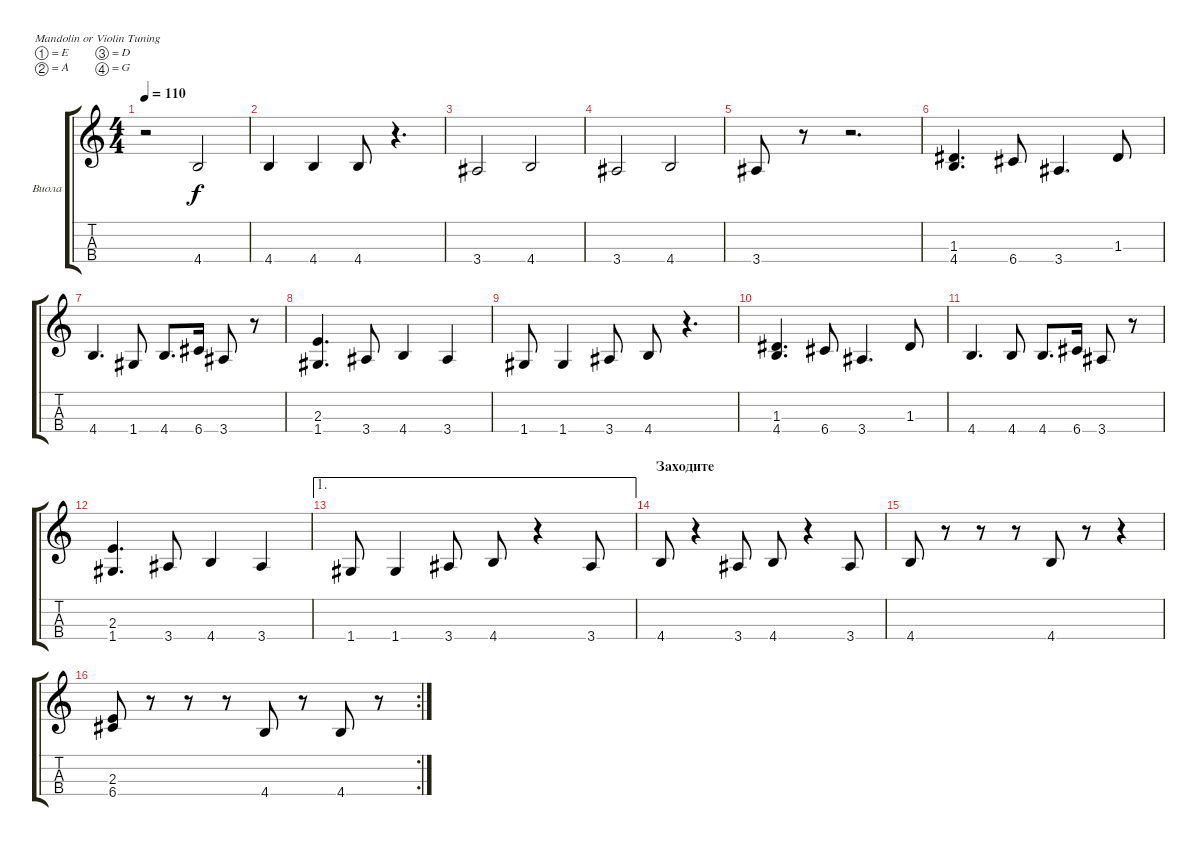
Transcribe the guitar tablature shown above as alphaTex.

\bracketExtendMode groupsimilarinstruments
\firstSystemTrackNameOrientation horizontal
\otherSystemsTrackNameOrientation horizontal
\track ("Виолончель" "Виола") {instrument violin}
\staff {score tabs}
\tuning (E5 A4 D4 G3)
\ts (4 4)
\tempo 110
\clef g2
\scale
0.333333
\ks c
r.2{dy f} 4.4.2 |
\scale
0.333333 4.4.4 4.4.4 4.4.8 r.4{d} |
\scale
0.333333 3.4.2 4.4.2 |
\scale
0.333333 3.4.2 4.4.2 |
\scale
0.333333 3.4.8 r.8 r.2{d} |
\scale
0.333333 (1.3 4.4).4{d} 6.4.8 3.4.4{d} 1.3.8 |
\scale
0.333333 4.4.4{d} 1.4.8 4.4.8{d} 6.4.16 3.4.8 r.8 |
\scale
0.333333 (2.3 1.4).4{d} 3.4.8 4.4.4 3.4.4 |
\scale
0.333333 1.4.8 1.4.4 3.4.8 4.4.8 r.4{d} |
\scale
0.333333 (1.3 4.4).4{d} 6.4.8 3.4.4{d} 1.3.8 |
\scale
0.333333 4.4.4{d} 4.4.8 4.4.8{d} 6.4.16 3.4.8 r.8 |
\scale
0.333333 (2.3 1.4).4{d} 3.4.8 4.4.4 3.4.4 |
\ae 1
\scale
0.333333 1.4.8 1.4.4 3.4.8 4.4.8 r.4 3.4.8 |
\section ("" "Заходите")
\scale
0.333333 4.4.8 r.4 3.4.8 4.4.8 r.4 3.4.8 |
\scale
0.322751 4.4.8 r.8 r.8 r.8 4.4.8 r.8 r.4 |
\rc 2
\scale
0.354497 (2.3 6.4).8 r.8 r.8 r.8 4.4.8 r.8 4.4.8 r.8
